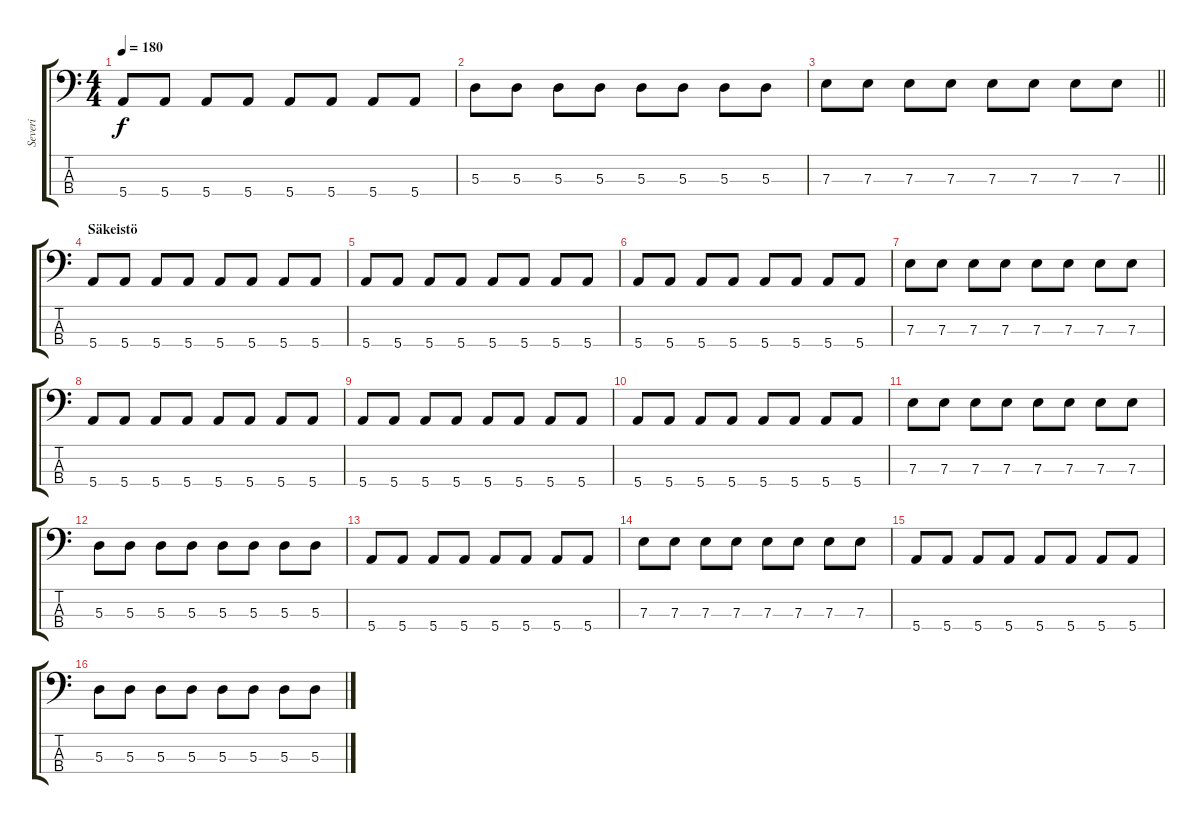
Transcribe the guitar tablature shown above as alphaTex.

\track ("Severi" "Severi") {instrument electricbassfinger}
\staff {score tabs}
\tuning (G2 D2 A1 E1) {hide}
\ts (4 4)
\tempo 180
\clef f4
\ks c
5.4.8{dy f} 5.4.8 5.4.8 5.4.8 5.4.8 5.4.8 5.4.8 5.4.8 |
5.3.8 5.3.8 5.3.8 5.3.8 5.3.8 5.3.8 5.3.8 5.3.8 |
\barLineRight lightlight
7.3.8 7.3.8 7.3.8 7.3.8 7.3.8 7.3.8 7.3.8 7.3.8 |
\section ("" "Säkeistö")
5.4.8{volume 13} 5.4.8 5.4.8 5.4.8 5.4.8 5.4.8 5.4.8 5.4.8 |
5.4.8 5.4.8 5.4.8 5.4.8 5.4.8 5.4.8 5.4.8 5.4.8 |
5.4.8 5.4.8 5.4.8 5.4.8 5.4.8 5.4.8 5.4.8 5.4.8 |
7.3.8 7.3.8 7.3.8 7.3.8 7.3.8 7.3.8 7.3.8 7.3.8 |
5.4.8 5.4.8 5.4.8 5.4.8 5.4.8 5.4.8 5.4.8 5.4.8 |
5.4.8 5.4.8 5.4.8 5.4.8 5.4.8 5.4.8 5.4.8 5.4.8 |
5.4.8 5.4.8 5.4.8 5.4.8 5.4.8 5.4.8 5.4.8 5.4.8 |
7.3.8 7.3.8 7.3.8 7.3.8 7.3.8 7.3.8 7.3.8 7.3.8 |
5.3.8 5.3.8 5.3.8 5.3.8 5.3.8 5.3.8 5.3.8 5.3.8 |
5.4.8 5.4.8 5.4.8 5.4.8 5.4.8 5.4.8 5.4.8 5.4.8 |
7.3.8 7.3.8 7.3.8 7.3.8 7.3.8 7.3.8 7.3.8 7.3.8 |
5.4.8 5.4.8 5.4.8 5.4.8 5.4.8 5.4.8 5.4.8 5.4.8 |
5.3.8 5.3.8 5.3.8 5.3.8 5.3.8 5.3.8 5.3.8 5.3.8
